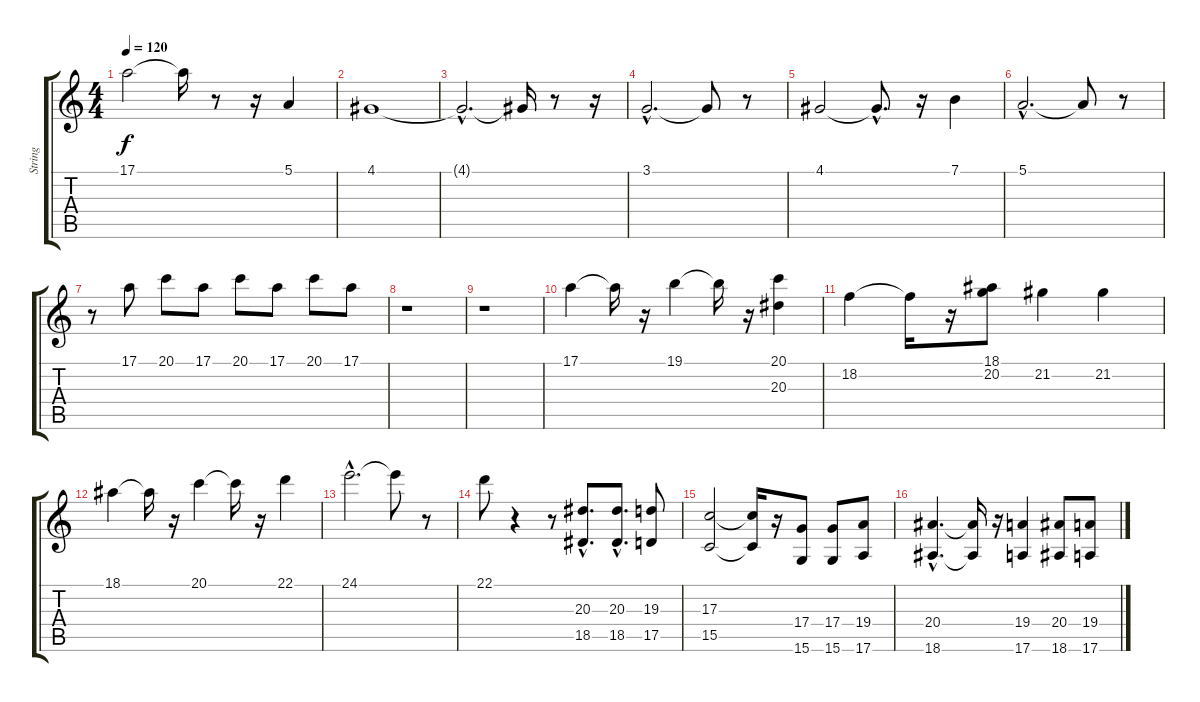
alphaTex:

\track ("String" "String") {instrument stringensemble2}
\staff {score tabs}
\tuning (E4 B3 G3 D3 A2 E2) {hide}
\ts (4 4)
\tempo 120
\clef g2
\ks c
17.1{t}.2{dy f} 17.1{t}.16 r.8 r.16 5.1.4 |
4.1.1 |
4.1{hac t}.2{d} 4.1{t}.16 r.8 r.16 |
3.1{hac}.2{d} 3.1{t}.8 r.8 |
4.1.2 4.1{hac t}.8{d} r.16 7.1.4 |
5.1{hac}.2{d} 5.1{t}.8 r.8 |
r.8 17.1.8 20.1.8 17.1.8 20.1.8 17.1.8 20.1.8 17.1.8 |
r.1 |
r.1 |
17.1.4 17.1{t}.16 r.16 19.1.4 19.1{t}.16 r.16 (20.1 20.3).4 |
18.2.4 18.2{t}.16 r.16 (18.1 20.2).8 21.2.4 21.2.4 |
18.1.4 18.1{t}.16 r.16 20.1.4 20.1{t}.16 r.16 22.1.4 |
24.1{hac}.2{d} 24.1{t}.8 r.8 |
22.1.8 r.4 r.8 (20.3{hac} 18.5{hac}).8{d} (20.3{hac} 18.5{hac}).8{d} (19.3 17.5).8 |
(17.3 15.5).2 (17.3{t} 15.5{t}).16 r.16 (17.4 15.6).8 (17.4 15.6).8 (19.4 17.6).8 |
(20.4{hac} 18.6{hac}).4{d} (20.4{t} 18.6{t}).16 r.16 (19.4 17.6).4 (20.4 18.6).8 (19.4 17.6).8
